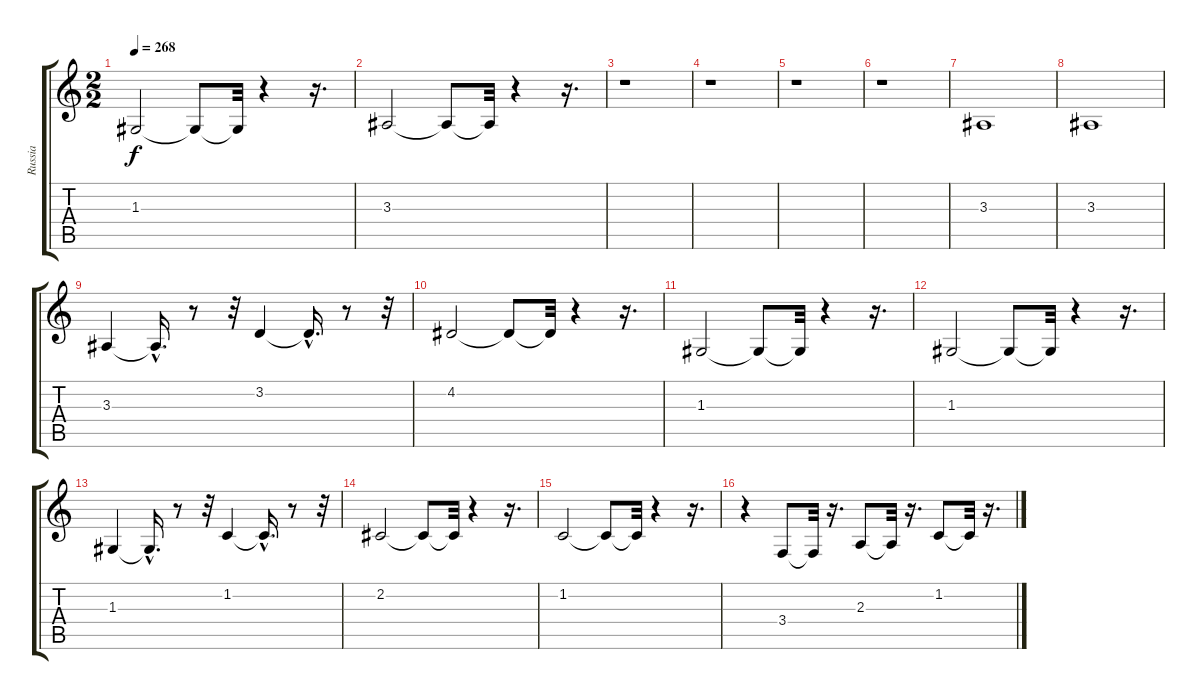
\track ("Russia" "Russia") {instrument tremolostrings}
\staff {score tabs}
\tuning (E4 B3 G3 D3 A2 E2) {hide}
\ts (2 2)
\tempo 268
\clef g2
\ks c
1.3.2{dy f} 1.3{t}.8 1.3{t}.32 r.4 r.16{d} |
3.3.2 3.3{t}.8 3.3{t}.32 r.4 r.16{d} |
r.1 |
r.1 |
r.1 |
r.1 |
3.3.1 |
3.3.1 |
3.3.4 3.3{hac t}.16{d} r.8 r.32 3.2.4 3.2{hac t}.16{d} r.8 r.32 |
4.2.2 4.2{t}.8 4.2{t}.32 r.4 r.16{d} |
1.3.2 1.3{t}.8 1.3{t}.32 r.4 r.16{d} |
1.3.2 1.3{t}.8 1.3{t}.32 r.4 r.16{d} |
1.3.4 1.3{hac t}.16{d} r.8 r.32 1.2.4 1.2{hac t}.16{d} r.8 r.32 |
2.2.2 2.2{t}.8 2.2{t}.32 r.4 r.16{d} |
1.2.2 1.2{t}.8 1.2{t}.32 r.4 r.16{d} |
r.4 3.4.8 3.4{t}.32 r.16{d} 2.3.8 2.3{t}.32 r.16{d} 1.2.8 1.2{t}.32 r.16{d}
